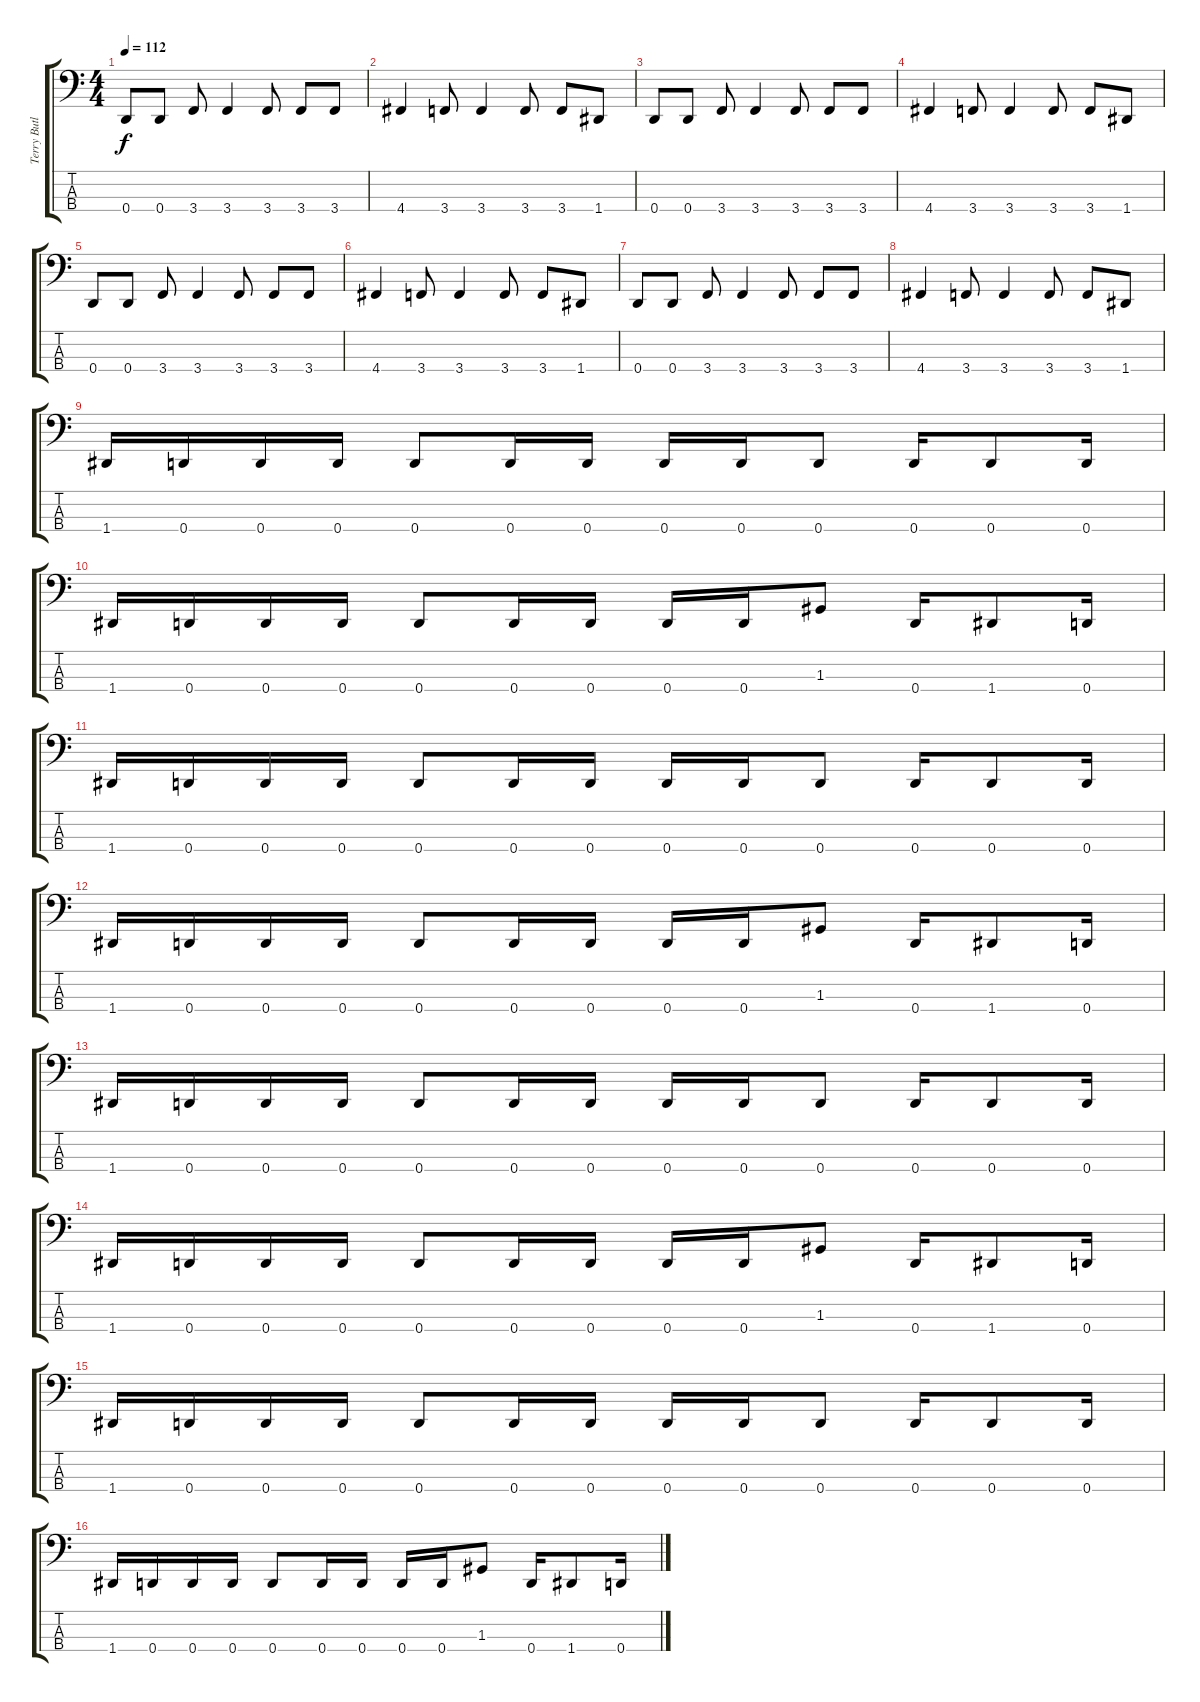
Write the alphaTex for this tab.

\track ("Terry Butler (Bass)" "Terry Butl") {instrument electricbassfinger}
\staff {score tabs}
\tuning (F2 C2 G1 D1) {hide}
\ts (4 4)
\tempo 112
\clef f4
\ks c
0.4.8{dy f} 0.4.8 3.4.8 3.4.4 3.4.8 3.4.8 3.4.8 |
4.4.4 3.4.8 3.4.4 3.4.8 3.4.8 1.4.8 |
0.4.8 0.4.8 3.4.8 3.4.4 3.4.8 3.4.8 3.4.8 |
4.4.4 3.4.8 3.4.4 3.4.8 3.4.8 1.4.8 |
0.4.8 0.4.8 3.4.8 3.4.4 3.4.8 3.4.8 3.4.8 |
4.4.4 3.4.8 3.4.4 3.4.8 3.4.8 1.4.8 |
0.4.8 0.4.8 3.4.8 3.4.4 3.4.8 3.4.8 3.4.8 |
4.4.4 3.4.8 3.4.4 3.4.8 3.4.8 1.4.8 |
1.4.16 0.4.16 0.4.16 0.4.16 0.4.8 0.4.16 0.4.16 0.4.16 0.4.16 0.4.8 0.4.16 0.4.8 0.4.16 |
1.4.16 0.4.16 0.4.16 0.4.16 0.4.8 0.4.16 0.4.16 0.4.16 0.4.16 1.3.8 0.4.16 1.4.8 0.4.16 |
1.4.16 0.4.16 0.4.16 0.4.16 0.4.8 0.4.16 0.4.16 0.4.16 0.4.16 0.4.8 0.4.16 0.4.8 0.4.16 |
1.4.16 0.4.16 0.4.16 0.4.16 0.4.8 0.4.16 0.4.16 0.4.16 0.4.16 1.3.8 0.4.16 1.4.8 0.4.16 |
1.4.16 0.4.16 0.4.16 0.4.16 0.4.8 0.4.16 0.4.16 0.4.16 0.4.16 0.4.8 0.4.16 0.4.8 0.4.16 |
1.4.16 0.4.16 0.4.16 0.4.16 0.4.8 0.4.16 0.4.16 0.4.16 0.4.16 1.3.8 0.4.16 1.4.8 0.4.16 |
1.4.16 0.4.16 0.4.16 0.4.16 0.4.8 0.4.16 0.4.16 0.4.16 0.4.16 0.4.8 0.4.16 0.4.8 0.4.16 |
1.4.16 0.4.16 0.4.16 0.4.16 0.4.8 0.4.16 0.4.16 0.4.16 0.4.16 1.3.8 0.4.16 1.4.8 0.4.16
